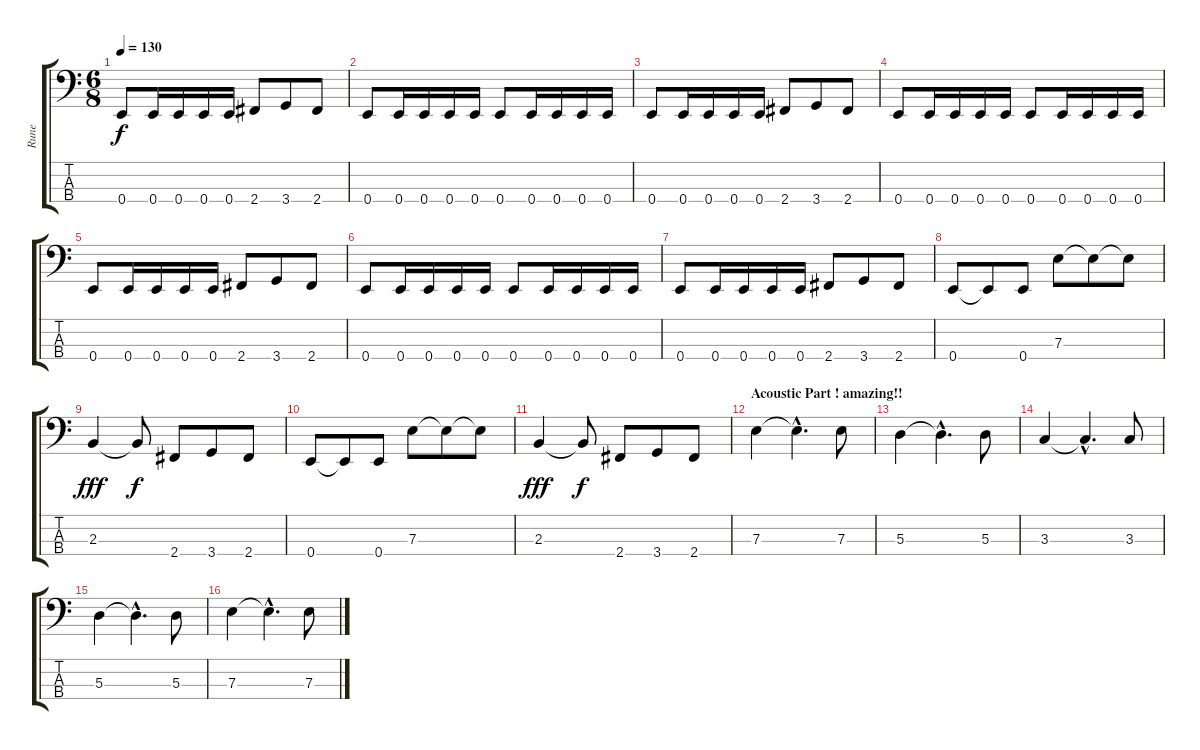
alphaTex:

\track ("Rune" "Rune") {instrument electricbassfinger}
\staff {score tabs}
\tuning (G2 D2 A1 E1) {hide}
\ts (6 8)
\tempo 130
\clef f4
\ks c
0.4.8{dy f} 0.4.16 0.4.16 0.4.16 0.4.16 2.4.8 3.4.8 2.4.8 |
0.4.8 0.4.16 0.4.16 0.4.16 0.4.16 0.4.8 0.4.16 0.4.16 0.4.16 0.4.16 |
0.4.8 0.4.16 0.4.16 0.4.16 0.4.16 2.4.8 3.4.8 2.4.8 |
0.4.8 0.4.16 0.4.16 0.4.16 0.4.16 0.4.8 0.4.16 0.4.16 0.4.16 0.4.16 |
0.4.8 0.4.16 0.4.16 0.4.16 0.4.16 2.4.8 3.4.8 2.4.8 |
0.4.8 0.4.16 0.4.16 0.4.16 0.4.16 0.4.8 0.4.16 0.4.16 0.4.16 0.4.16 |
0.4.8 0.4.16 0.4.16 0.4.16 0.4.16 2.4.8 3.4.8 2.4.8 |
0.4.8 0.4{t}.8 0.4.8 7.3.8 7.3{t}.8 7.3{t}.8 |
2.3.4{dy fff} 2.3{t}.8{dy f} 2.4.8 3.4.8 2.4.8 |
0.4.8 0.4{t}.8 0.4.8 7.3.8 7.3{t}.8 7.3{t}.8 |
2.3.4{dy fff} 2.3{t}.8{dy f} 2.4.8 3.4.8 2.4.8 |
\section ("" "Acoustic Part ! amazing!!")
7.3.4 7.3{hac t}.4{d} 7.3.8 |
5.3.4 5.3{hac t}.4{d} 5.3.8 |
3.3.4 3.3{hac t}.4{d} 3.3.8 |
5.3.4 5.3{hac t}.4{d} 5.3.8 |
7.3.4 7.3{hac t}.4{d} 7.3.8
